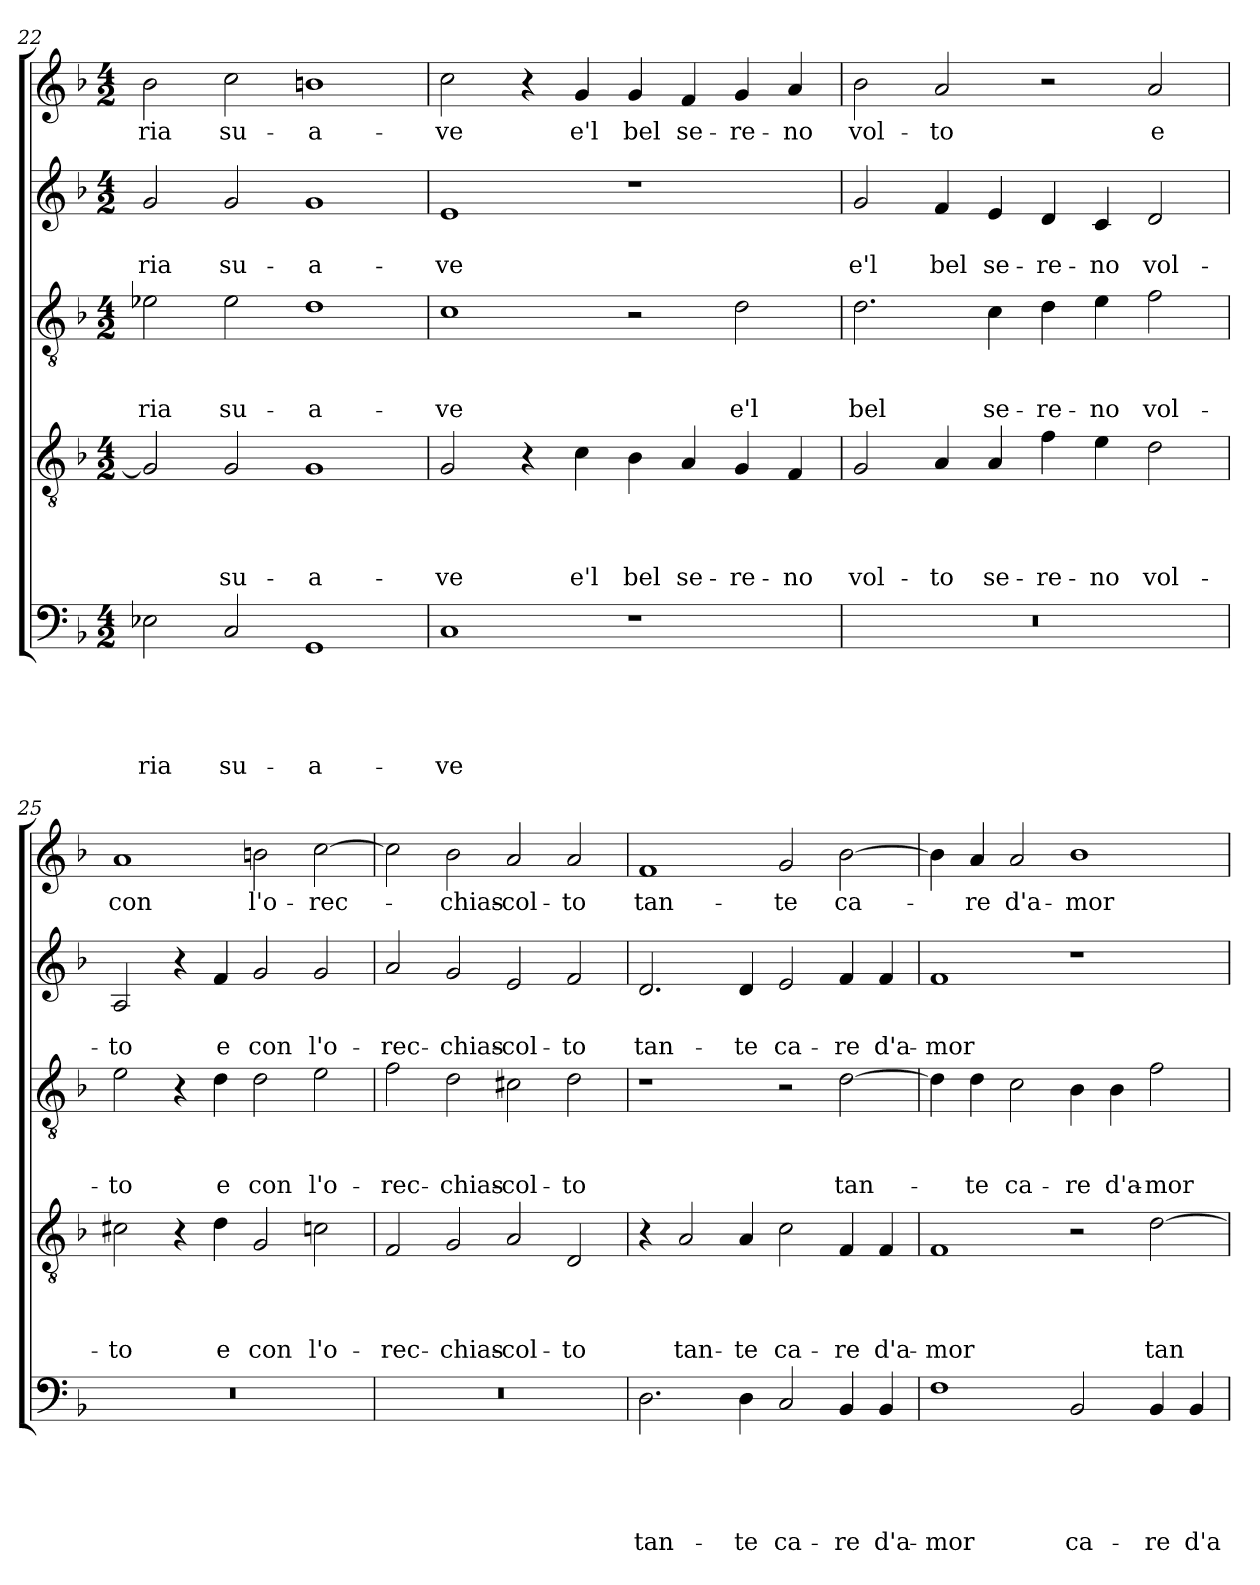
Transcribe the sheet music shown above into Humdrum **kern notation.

**kern	**text	**text	**text	**text	**text	**kern	**text	**text	**text	**text	**kern	**text	**text	**text	**kern	**text	**text	**kern	**text
*part5	*part5	*part5	*part5	*part5	*part5	*part4	*part4	*part4	*part4	*part4	*part3	*part3	*part3	*part3	*part2	*part2	*part2	*part1	*part1
*staff5	*staff5	*staff5	*staff5	*staff5	*staff5	*staff4	*staff4	*staff4	*staff4	*staff4	*staff3	*staff3	*staff3	*staff3	*staff2	*staff2	*staff2	*staff1	*staff1
*clefF4	*	*	*	*	*	*clefGv2	*	*	*	*	*clefGv2	*	*	*	*clefG2	*	*	*clefG2	*
*k[b-]	*	*	*	*	*	*k[b-]	*	*	*	*	*k[b-]	*	*	*	*k[b-]	*	*	*k[b-]	*
*F:	*	*	*	*	*	*F:	*	*	*	*	*F:	*	*	*	*F:	*	*	*F:	*
*M4/2	*	*	*	*	*	*M4/2	*	*	*	*	*M4/2	*	*	*	*M4/2	*	*	*M4/2	*
=22	=22	=22	=22	=22	=22	=22	=22	=22	=22	=22	=22	=22	=22	=22	=22	=22	=22	=22	=22
2E-X\	.	.	.	.	-ria	2G/]	.	.	.	.	2e-X\	.	.	-ria	2g/	.	-ria	2b-\	-ria
2C/	.	.	.	.	su-	2G/	.	.	.	su-	2e-\	.	.	su-	2g/	.	su-	2cc\	su-
1GG	.	.	.	.	-a-	1G	.	.	.	-a-	1d	.	.	-a-	1g	.	-a-	1bn	-a-
=23	=23	=23	=23	=23	=23	=23	=23	=23	=23	=23	=23	=23	=23	=23	=23	=23	=23	=23	=23
1C	.	.	.	.	-ve	2G/	.	.	.	-ve	1c	.	.	-ve	1e	.	-ve	2cc\	-ve
.	.	.	.	.	.	4r	.	.	.	.	.	.	.	.	.	.	.	4r	.
.	.	.	.	.	.	4c\	.	.	.	e'l	.	.	.	.	.	.	.	4g/	e'l
1r	.	.	.	.	.	4B-\	.	.	.	bel	2r	.	.	.	1r	.	.	4g/	bel
.	.	.	.	.	.	4A/	.	.	.	se-	.	.	.	.	.	.	.	4f/	se-
.	.	.	.	.	.	4G/	.	.	.	-re-	2d\	.	.	e'l	.	.	.	4g/	-re-
.	.	.	.	.	.	4F/	.	.	.	-no	.	.	.	.	.	.	.	4a/	-no
=24	=24	=24	=24	=24	=24	=24	=24	=24	=24	=24	=24	=24	=24	=24	=24	=24	=24	=24	=24
0r	.	.	.	.	.	2G/	.	.	.	vol-	2.d\	.	.	bel	2g/	.	e'l	2b-\	vol-
.	.	.	.	.	.	4A/	.	.	.	-to	.	.	.	.	4f/	.	bel	2a/	-to
.	.	.	.	.	.	4A/	.	.	.	se-	4c\	.	.	se-	4e/	.	se-	.	.
.	.	.	.	.	.	4f\	.	.	.	-re-	4d\	.	.	-re-	4d/	.	-re-	2r	.
.	.	.	.	.	.	4e\	.	.	.	-no	4e\	.	.	-no	4c/	.	-no	.	.
.	.	.	.	.	.	2d\	.	.	.	vol-	2f\	.	.	vol-	2d/	.	vol-	2a/	e
=25	=25	=25	=25	=25	=25	=25	=25	=25	=25	=25	=25	=25	=25	=25	=25	=25	=25	=25	=25
0r	.	.	.	.	.	2c#X\	.	.	.	-to	2e\	.	.	-to	2A/	.	-to	1a	con
.	.	.	.	.	.	4r	.	.	.	.	4r	.	.	.	4r	.	.	.	.
.	.	.	.	.	.	4d\	.	.	.	e	4d\	.	.	e	4f/	.	e	.	.
.	.	.	.	.	.	2G/	.	.	.	con	2d\	.	.	con	2g/	.	con	2bn\	l'o-
.	.	.	.	.	.	2cn\	.	.	.	l'o-	2e\	.	.	l'o-	2g/	.	l'o-	[2cc\	-rec-
!!LO:LB:g=z
=26	=26	=26	=26	=26	=26	=26	=26	=26	=26	=26	=26	=26	=26	=26	=26	=26	=26	=26	=26
0r	.	.	.	.	.	2F/	.	.	.	-rec-	2f\	.	.	-rec-	2a/	.	-rec-	2cc\]	.
.	.	.	.	.	.	2G/	.	.	.	-chias-	2d\	.	.	-chias-	2g/	.	-chias-	2b-\	-chias-
.	.	.	.	.	.	2A/	.	.	.	-col-	2c#X\	.	.	-col-	2e/	.	-col-	2a/	-col-
.	.	.	.	.	.	2D/	.	.	.	-to	2d\	.	.	-to	2f/	.	-to	2a/	-to
=27	=27	=27	=27	=27	=27	=27	=27	=27	=27	=27	=27	=27	=27	=27	=27	=27	=27	=27	=27
2.D\	.	.	.	.	tan-	4r	.	.	.	.	1r	.	.	.	2.d/	.	tan-	1f	tan-
.	.	.	.	.	.	2A/	.	.	.	tan-	.	.	.	.	.	.	.	.	.
4D\	.	.	.	.	-te	4A/	.	.	.	-te	.	.	.	.	4d/	.	-te	.	.
2C/	.	.	.	.	ca-	2c\	.	.	.	ca-	2r	.	.	.	2e/	.	ca-	2g/	-te
4BB-/	.	.	.	.	-re	4F/	.	.	.	-re	[2d\	.	.	tan-	4f/	.	-re	[2b-\	ca-
4BB-/	.	.	.	.	d'a-	4F/	.	.	.	d'a-	.	.	.	.	4f/	.	d'a-	.	.
=28	=28	=28	=28	=28	=28	=28	=28	=28	=28	=28	=28	=28	=28	=28	=28	=28	=28	=28	=28
1F	.	.	.	.	-mor	1F	.	.	.	-mor	4d\]	.	.	.	1f	.	-mor	4b-\]	.
.	.	.	.	.	.	.	.	.	.	.	4d\	.	.	-te	.	.	.	4a/	-re
.	.	.	.	.	.	.	.	.	.	.	2c\	.	.	ca-	.	.	.	2a/	d'a-
2BB-/	.	.	.	.	ca-	2r	.	.	.	.	4B-\	.	.	-re	1r	.	.	1b-	-mor
.	.	.	.	.	.	.	.	.	.	.	4B-\	.	.	d'a-	.	.	.	.	.
4BB-/	.	.	.	.	-re	[2d\	.	.	.	tan-	2f\	.	.	-mor	.	.	.	.	.
4BB-/	.	.	.	.	d'a-	.	.	.	.	.	.	.	.	.	.	.	.	.	.
=	=	=	=	=	=	=	=	=	=	=	=	=	=	=	=	=	=	=	=
*-	*-	*-	*-	*-	*-	*-	*-	*-	*-	*-	*-	*-	*-	*-	*-	*-	*-	*-	*-
